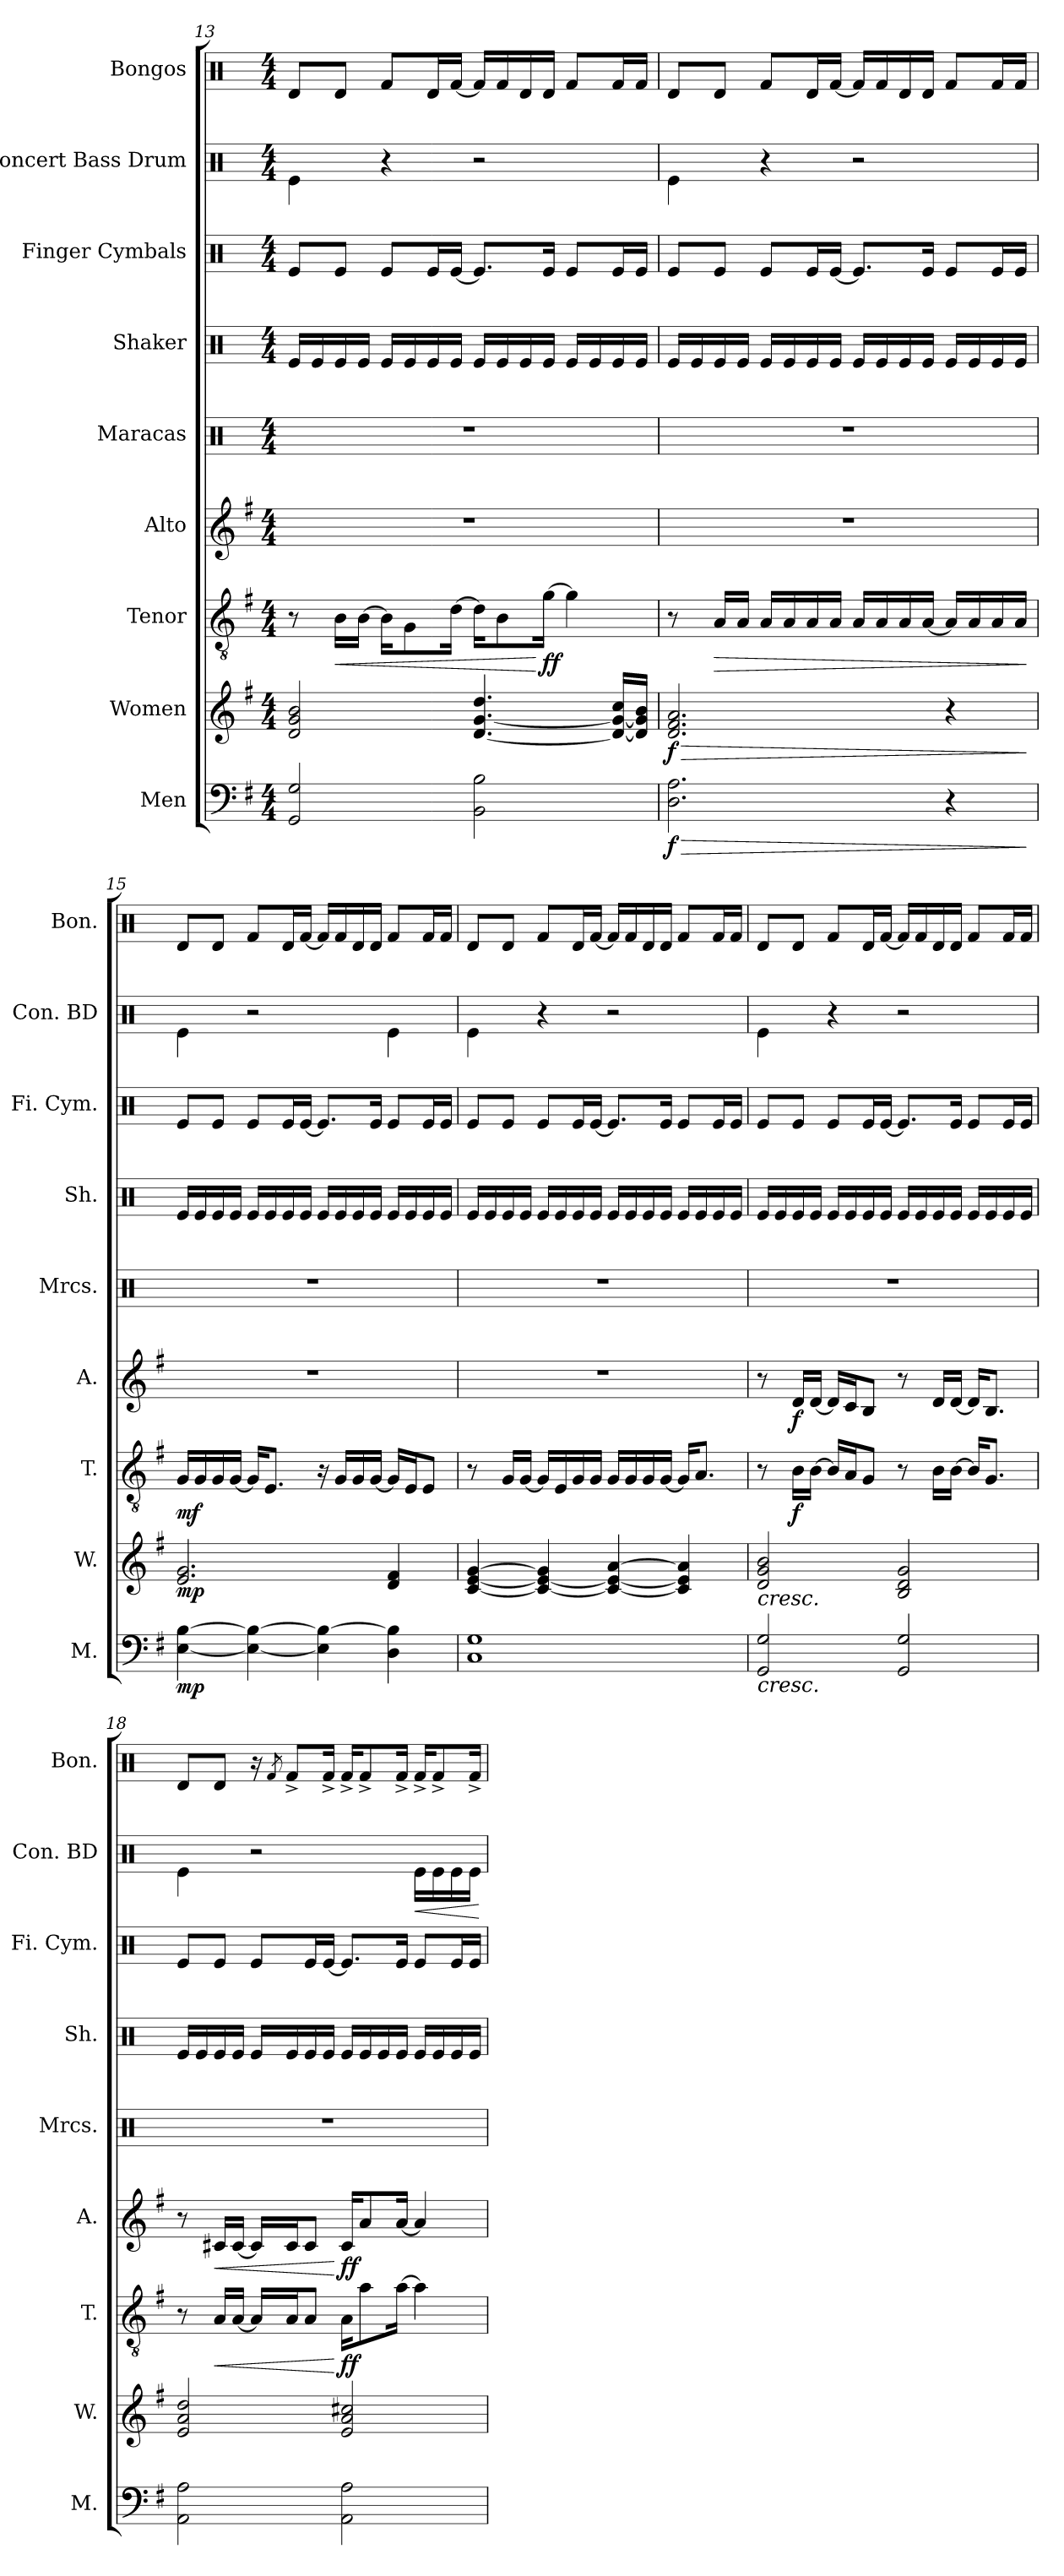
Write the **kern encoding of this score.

**kern	**dynam	**kern	**dynam	**kern	**dynam	**kern	**dynam	**kern	**kern	**kern	**kern	**dynam	**kern
*part9	*part9	*part8	*part8	*part7	*part7	*part6	*part6	*part5	*part4	*part3	*part2	*part2	*part1
*staff9	*staff9	*staff8	*staff8	*staff7	*staff7	*staff6	*staff6	*staff5	*staff4	*staff3	*staff2	*staff2	*staff1
*I"Men	*	*I"Women	*	*I"Tenor	*	*I"Alto	*	*I"Maracas	*I"Shaker	*I"Finger Cymbals	*I"Concert Bass Drum	*	*I"Bongos
*I'M.	*	*I'W.	*	*I'T.	*	*I'A.	*	*I'Mrcs.	*I'Sh.	*I'Fi. Cym.	*I'Con. BD	*	*I'Bon.
!!LO:PB:g=z
*clefF4	*	*clefG2	*	*clefGv2	*	*clefG2	*	*clefX	*clefX	*clefX	*clefX	*	*clefX
*k[f#]	*	*k[f#]	*	*k[f#]	*	*k[f#]	*	*k[]	*k[]	*k[]	*k[]	*	*k[]
*M4/4	*	*M4/4	*	*M4/4	*	*M4/4	*	*M4/4	*M4/4	*M4/4	*M4/4	*	*M4/4
=13	=13	=13	=13	=13	=13	=13	=13	=13	=13	=13	=13	=13	=13
2GG/ 2G/	.	2d/ 2g/ 2b/	.	8r	.	1r	.	1r	16Re/LL	8Re/L	4Re\	.	8Rd/L
.	.	.	.	.	.	.	.	.	16Re/	.	.	.	.
!	!	!	!	!	!LO:HP:b	!	!	!	!	!	!	!	!
.	.	.	.	16B\LL	<	.	.	.	16Re/	8Re/J	.	.	8Rd/J
.	.	.	.	[16B\JJ	.	.	.	.	16Re/JJ	.	.	.	.
.	.	.	.	16B\KL]	.	.	.	.	16Re/LL	8Re/L	4r	.	8Rf/L
.	.	.	.	8G\	.	.	.	.	16Re/	.	.	.	.
.	.	.	.	.	.	.	.	.	16Re/	16Re/L	.	.	16Rd/L
.	.	.	.	[16d\Jk	.	.	.	.	16Re/JJ	[16Re/JJ	.	.	[16Rf/JJ
2BB\ 2B\	.	[4.d/ [4.g/ 4.dd/	.	16d\KL]	.	.	.	.	16Re/LL	8.Re/L]	2r	.	16Rf/LL]
.	.	.	.	8B\	.	.	.	.	16Re/	.	.	.	16Rf/
.	.	.	.	.	.	.	.	.	16Re/	.	.	.	16Rd/
!	!	!	!	!	!LO:DY:n=1:b	!	!	!	!	!	!	!	!
.	.	.	.	[16g\Jk	[ ff	.	.	.	16Re/JJ	16Re/Jk	.	.	16Rd/JJ
.	.	.	.	4g\]	.	.	.	.	16Re/LL	8Re/L	.	.	8Rf/L
.	.	.	.	.	.	.	.	.	16Re/	.	.	.	.
.	.	16d/_ 16g/_ 16cc/LL	.	.	.	.	.	.	16Re/	16Re/L	.	.	16Rf/L
.	.	16d/] 16g/] 16b/JJ	.	.	.	.	.	.	16Re/JJ	16Re/JJ	.	.	16Rf/JJ
=14	=14	=14	=14	=14	=14	=14	=14	=14	=14	=14	=14	=14	=14
!	!LO:HP:b	!	!LO:HP:b	!	!	!	!	!	!	!	!	!	!
!	!LO:DY:n=1:b	!	!LO:DY:n=1:b	!	!	!	!	!	!	!	!	!	!
2.D\ 2.A\	> f	2.d/ 2.f#/ 2.a/	> f	8r	.	1r	.	1r	16Re/LL	8Re/L	4Re\	.	8Rd/L
.	.	.	.	.	.	.	.	.	16Re/	.	.	.	.
!	!	!	!	!	!LO:HP:b	!	!	!	!	!	!	!	!
.	.	.	.	16A/LL	>	.	.	.	16Re/	8Re/J	.	.	8Rd/J
.	.	.	.	16A/JJ	.	.	.	.	16Re/JJ	.	.	.	.
.	.	.	.	16A/LL	.	.	.	.	16Re/LL	8Re/L	4r	.	8Rf/L
.	.	.	.	16A/	.	.	.	.	16Re/	.	.	.	.
.	.	.	.	16A/	.	.	.	.	16Re/	16Re/L	.	.	16Rd/L
.	.	.	.	16A/JJ	.	.	.	.	16Re/JJ	[16Re/JJ	.	.	[16Rf/JJ
.	.	.	.	16A/LL	.	.	.	.	16Re/LL	8.Re/L]	2r	.	16Rf/LL]
.	.	.	.	16A/	.	.	.	.	16Re/	.	.	.	16Rf/
.	.	.	.	16A/	.	.	.	.	16Re/	.	.	.	16Rd/
.	.	.	.	[16A/JJ	.	.	.	.	16Re/JJ	16Re/Jk	.	.	16Rd/JJ
4r	.	4r	.	16A/LL]	.	.	.	.	16Re/LL	8Re/L	.	.	8Rf/L
.	.	.	.	16A/	.	.	.	.	16Re/	.	.	.	.
.	.	.	.	16A/	.	.	.	.	16Re/	16Re/L	.	.	16Rf/L
.	.	.	.	16A/JJ	.	.	.	.	16Re/JJ	16Re/JJ	.	.	16Rf/JJ
.	]	.	]	.	]	.	.	.	.	.	.	.	.
!!LO:PB:g=z
=15	=15	=15	=15	=15	=15	=15	=15	=15	=15	=15	=15	=15	=15
!	!LO:DY:b	!	!LO:DY:b	!	!LO:DY:b	!	!	!	!	!	!	!	!
[4E\ [4B\	mp	2.e/ 2.g/	mp	16G/LL	mf	1r	.	1r	16Re/LL	8Re/L	4Re\	.	8Rd/L
.	.	.	.	16G/	.	.	.	.	16Re/	.	.	.	.
.	.	.	.	16G/	.	.	.	.	16Re/	8Re/J	.	.	8Rd/J
.	.	.	.	[16G/JJ	.	.	.	.	16Re/JJ	.	.	.	.
4E\_ 4B\_	.	.	.	16G/KL]	.	.	.	.	16Re/LL	8Re/L	2r	.	8Rf/L
.	.	.	.	8.E/J	.	.	.	.	16Re/	.	.	.	.
.	.	.	.	.	.	.	.	.	16Re/	16Re/L	.	.	16Rd/L
.	.	.	.	.	.	.	.	.	16Re/JJ	[16Re/JJ	.	.	[16Rf/JJ
4E\] 4B\_	.	.	.	16r	.	.	.	.	16Re/LL	8.Re/L]	.	.	16Rf/LL]
.	.	.	.	16G/LL	.	.	.	.	16Re/	.	.	.	16Rf/
.	.	.	.	16G/	.	.	.	.	16Re/	.	.	.	16Rd/
.	.	.	.	[16G/JJ	.	.	.	.	16Re/JJ	16Re/Jk	.	.	16Rd/JJ
4D\ 4B\]	.	4d/ 4f#/	.	16G/LL]	.	.	.	.	16Re/LL	8Re/L	4Re\	.	8Rf/L
.	.	.	.	16E/J	.	.	.	.	16Re/	.	.	.	.
.	.	.	.	8E/J	.	.	.	.	16Re/	16Re/L	.	.	16Rf/L
.	.	.	.	.	.	.	.	.	16Re/JJ	16Re/JJ	.	.	16Rf/JJ
=16	=16	=16	=16	=16	=16	=16	=16	=16	=16	=16	=16	=16	=16
1C 1G	.	[4c/ [4e/ [4g/	.	8r	.	1r	.	1r	16Re/LL	8Re/L	4Re\	.	8Rd/L
.	.	.	.	.	.	.	.	.	16Re/	.	.	.	.
.	.	.	.	16G/LL	.	.	.	.	16Re/	8Re/J	.	.	8Rd/J
.	.	.	.	[16G/JJ	.	.	.	.	16Re/JJ	.	.	.	.
.	.	4c/_ 4e/_ 4g/]	.	16G/LL]	.	.	.	.	16Re/LL	8Re/L	4r	.	8Rf/L
.	.	.	.	16E/	.	.	.	.	16Re/	.	.	.	.
.	.	.	.	16G/	.	.	.	.	16Re/	16Re/L	.	.	16Rd/L
.	.	.	.	16G/JJ	.	.	.	.	16Re/JJ	[16Re/JJ	.	.	[16Rf/JJ
.	.	4c/_ 4e/_ [4a/	.	16G/LL	.	.	.	.	16Re/LL	8.Re/L]	2r	.	16Rf/LL]
.	.	.	.	16G/	.	.	.	.	16Re/	.	.	.	16Rf/
.	.	.	.	16G/	.	.	.	.	16Re/	.	.	.	16Rd/
.	.	.	.	[16G/JJ	.	.	.	.	16Re/JJ	16Re/Jk	.	.	16Rd/JJ
.	.	4c/] 4e/] 4a/]	.	16G/KL]	.	.	.	.	16Re/LL	8Re/L	.	.	8Rf/L
.	.	.	.	8.A/J	.	.	.	.	16Re/	.	.	.	.
.	.	.	.	.	.	.	.	.	16Re/	16Re/L	.	.	16Rf/L
.	.	.	.	.	.	.	.	.	16Re/JJ	16Re/JJ	.	.	16Rf/JJ
!!LO:PB:g=z
=17	=17	=17	=17	=17	=17	=17	=17	=17	=17	=17	=17	=17	=17
!	!	!LO:TX:b:i:t=cresc.	!	!	!	!	!	!	!	!	!	!	!
!LO:TX:b:i:t=cresc.	!	!	!	!	!	!	!	!	!	!	!	!	!
2GG/ 2G/	.	2d/ 2g/ 2b/	.	8r	.	8r	.	1r	16Re/LL	8Re/L	4Re\	.	8Rd/L
.	.	.	.	.	.	.	.	.	16Re/	.	.	.	.
!	!	!	!	!	!LO:DY:b	!	!LO:DY:b	!	!	!	!	!	!
.	.	.	.	16B\LL	f	16d/LL	f	.	16Re/	8Re/J	.	.	8Rd/J
.	.	.	.	[16B\JJ	.	[16d/JJ	.	.	16Re/JJ	.	.	.	.
.	.	.	.	16B/LL]	.	16d/LL]	.	.	16Re/LL	8Re/L	4r	.	8Rf/L
.	.	.	.	16A/J	.	16c/J	.	.	16Re/	.	.	.	.
.	.	.	.	8G/J	.	8B/J	.	.	16Re/	16Re/L	.	.	16Rd/L
.	.	.	.	.	.	.	.	.	16Re/JJ	[16Re/JJ	.	.	[16Rf/JJ
2GG/ 2G/	.	2B/ 2d/ 2g/	.	8r	.	8r	.	.	16Re/LL	8.Re/L]	2r	.	16Rf/LL]
.	.	.	.	.	.	.	.	.	16Re/	.	.	.	16Rf/
.	.	.	.	16B\LL	.	16d/LL	.	.	16Re/	.	.	.	16Rd/
.	.	.	.	[16B\JJ	.	[16d/JJ	.	.	16Re/JJ	16Re/Jk	.	.	16Rd/JJ
.	.	.	.	16B/KL]	.	16d/KL]	.	.	16Re/LL	8Re/L	.	.	8Rf/L
.	.	.	.	8.G/J	.	8.B/J	.	.	16Re/	.	.	.	.
.	.	.	.	.	.	.	.	.	16Re/	16Re/L	.	.	16Rf/L
.	.	.	.	.	.	.	.	.	16Re/JJ	16Re/JJ	.	.	16Rf/JJ
=18	=18	=18	=18	=18	=18	=18	=18	=18	=18	=18	=18	=18	=18
2AA\ 2A\	.	2e/ 2a/ 2dd/	.	8r	.	8r	.	1r	16Re/LL	8Re/L	4Re\	.	8Rd/L
.	.	.	.	.	.	.	.	.	16Re/	.	.	.	.
!	!	!	!	!	!LO:HP:b	!	!LO:HP:b	!	!	!	!	!	!
.	.	.	.	16A/LL	<	16c#X/LL	<	.	16Re/	8Re/J	.	.	8Rd/J
.	.	.	.	[16A/JJ	.	[16c#/JJ	.	.	16Re/JJ	.	.	.	.
.	.	.	.	16A/LL]	.	16c#/LL]	.	.	16Re/LL	8Re/L	2r	.	16r
.	.	.	.	.	.	.	.	.	.	.	.	.	8qRf/
.	.	.	.	16A/J	.	16c#/J	.	.	16Re/	.	.	.	8Rf^/L
.	.	.	.	8A/J	.	8c#/J	.	.	16Re/	16Re/L	.	.	.
.	.	.	.	.	.	.	.	.	16Re/JJ	[16Re/JJ	.	.	16Rf^/Jk
!	!	!	!	!	!LO:DY:n=1:b	!	!LO:DY:n=1:b	!	!	!	!	!	!
2AA\ 2A\	.	2e/ 2a/ 2cc#X/	.	16A\KL	[ ff	16c#/KL	[ ff	.	16Re/LL	8.Re/L]	.	.	16Rf^/KL
.	.	.	.	8a\	.	8a/	.	.	16Re/	.	.	.	8Rf^/
.	.	.	.	.	.	.	.	.	16Re/	.	.	.	.
.	.	.	.	[16a\Jk	.	[16a/Jk	.	.	16Re/JJ	16Re/Jk	.	.	16Rf^/Jk
!	!	!	!	!	!	!	!	!	!	!	!	!LO:HP:b	!
.	.	.	.	4a\]	.	4a/]	.	.	16Re/LL	8Re/L	16Re\LL	<	16Rf^/KL
.	.	.	.	.	.	.	.	.	16Re/	.	16Re\	.	8Rf^/
.	.	.	.	.	.	.	.	.	16Re/	16Re/L	16Re\	.	.
.	.	.	.	.	.	.	.	.	16Re/JJ	16Re/JJ	16Re\JJ	.	16Rf^/Jk
.	.	.	.	.	.	.	.	.	.	.	.	[	.
=	=	=	=	=	=	=	=	=	=	=	=	=	=
*-	*-	*-	*-	*-	*-	*-	*-	*-	*-	*-	*-	*-	*-
